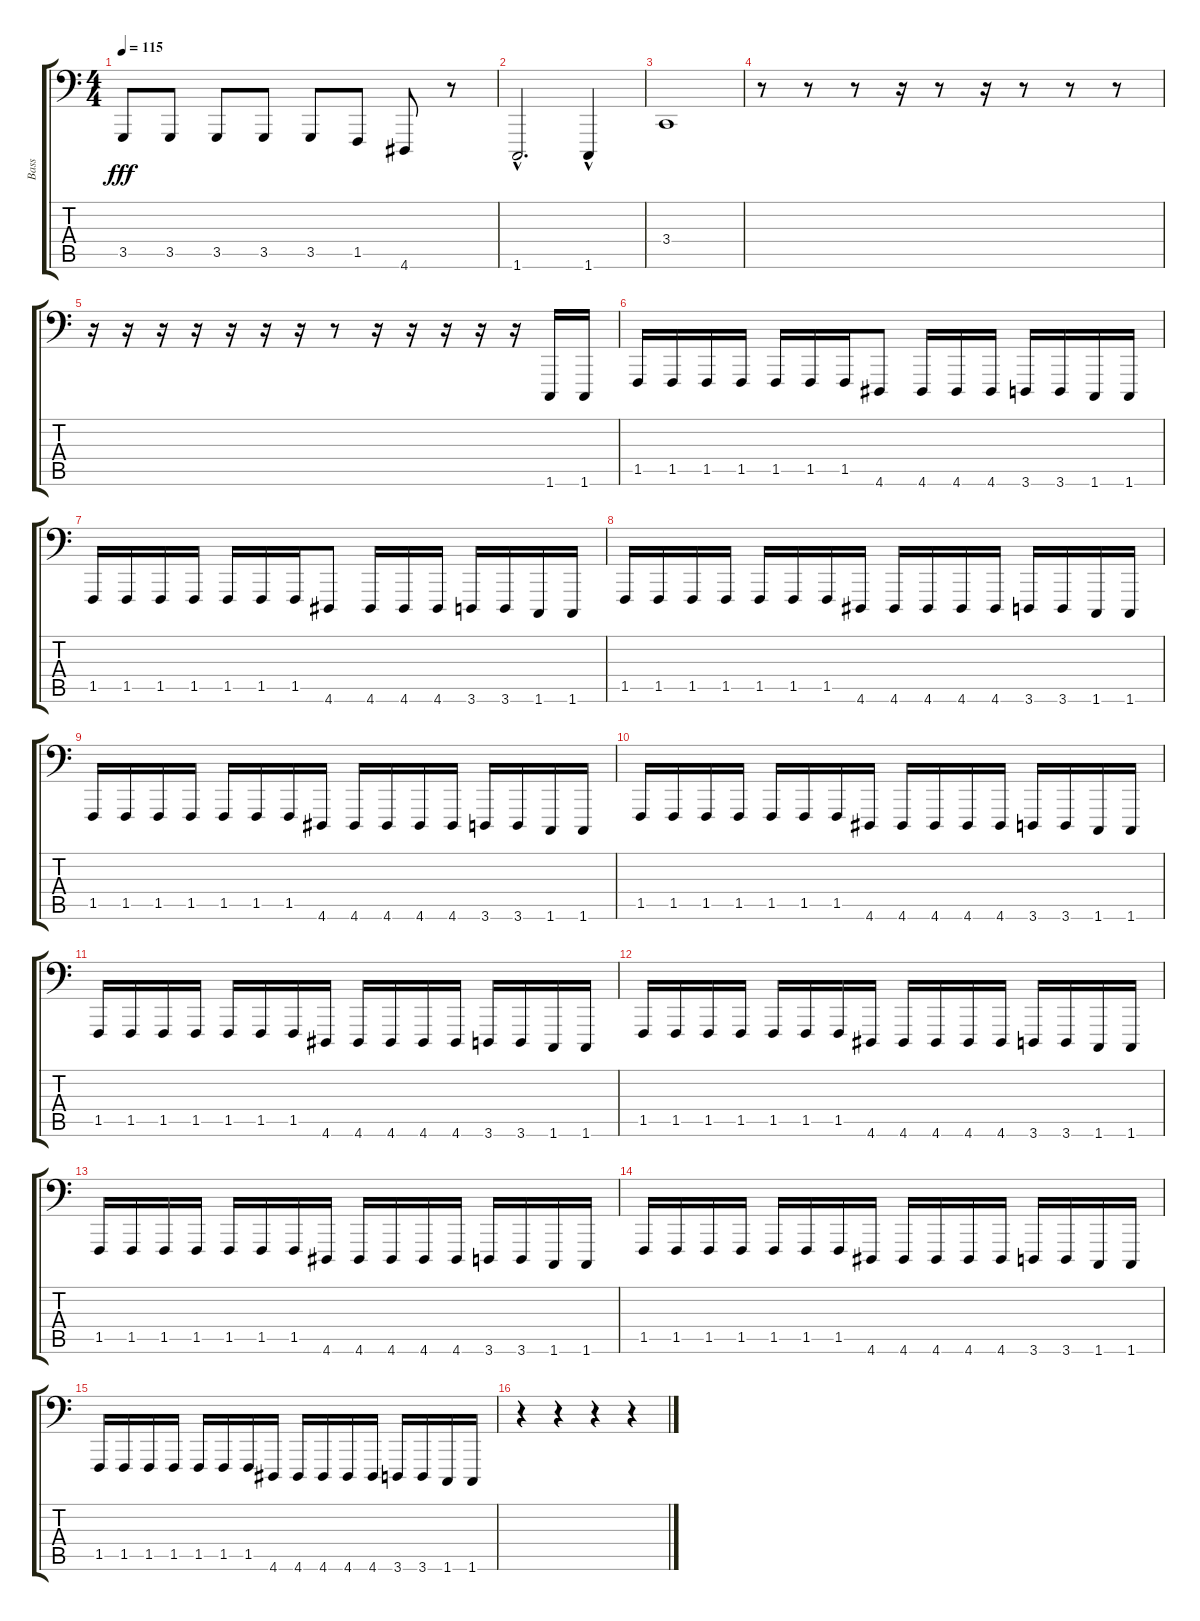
\track ("Bass" "Bass") {instrument synthdrum}
\staff {score tabs}
\tuning (C3 G2 D2 A1 E1 B0) {hide}
\ts (4 4)
\tempo 115
\clef f4
\ks c
3.5.8{dy fff} 3.5.8 3.5.8 3.5.8 3.5.8 1.5.8 4.6.8 r.8 |
1.6{hac}.2{d} 1.6{hac}.4 |
3.4.1 |
r.8 r.8 r.8 r.16 r.8 r.16 r.8 r.8 r.8 |
r.16 r.16 r.16 r.16 r.16 r.16 r.16 r.8 r.16 r.16 r.16 r.16 r.16 1.6.16 1.6.16 |
1.5.16 1.5.16 1.5.16 1.5.16 1.5.16 1.5.16 1.5.16 4.6.8 4.6.16 4.6.16 4.6.16 3.6.16 3.6.16 1.6.16 1.6.16 |
1.5.16 1.5.16 1.5.16 1.5.16 1.5.16 1.5.16 1.5.16 4.6.8 4.6.16 4.6.16 4.6.16 3.6.16 3.6.16 1.6.16 1.6.16 |
1.5.16 1.5.16 1.5.16 1.5.16 1.5.16 1.5.16 1.5.16 4.6.16 4.6.16 4.6.16 4.6.16 4.6.16 3.6.16 3.6.16 1.6.16 1.6.16 |
1.5.16 1.5.16 1.5.16 1.5.16 1.5.16 1.5.16 1.5.16 4.6.16 4.6.16 4.6.16 4.6.16 4.6.16 3.6.16 3.6.16 1.6.16 1.6.16 |
1.5.16 1.5.16 1.5.16 1.5.16 1.5.16 1.5.16 1.5.16 4.6.16 4.6.16 4.6.16 4.6.16 4.6.16 3.6.16 3.6.16 1.6.16 1.6.16 |
1.5.16 1.5.16 1.5.16 1.5.16 1.5.16 1.5.16 1.5.16 4.6.16 4.6.16 4.6.16 4.6.16 4.6.16 3.6.16 3.6.16 1.6.16 1.6.16 |
1.5.16 1.5.16 1.5.16 1.5.16 1.5.16 1.5.16 1.5.16 4.6.16 4.6.16 4.6.16 4.6.16 4.6.16 3.6.16 3.6.16 1.6.16 1.6.16 |
1.5.16 1.5.16 1.5.16 1.5.16 1.5.16 1.5.16 1.5.16 4.6.16 4.6.16 4.6.16 4.6.16 4.6.16 3.6.16 3.6.16 1.6.16 1.6.16 |
1.5.16 1.5.16 1.5.16 1.5.16 1.5.16 1.5.16 1.5.16 4.6.16 4.6.16 4.6.16 4.6.16 4.6.16 3.6.16 3.6.16 1.6.16 1.6.16 |
1.5.16 1.5.16 1.5.16 1.5.16 1.5.16 1.5.16 1.5.16 4.6.16 4.6.16 4.6.16 4.6.16 4.6.16 3.6.16 3.6.16 1.6.16 1.6.16 |
r.4 r.4 r.4 r.4
